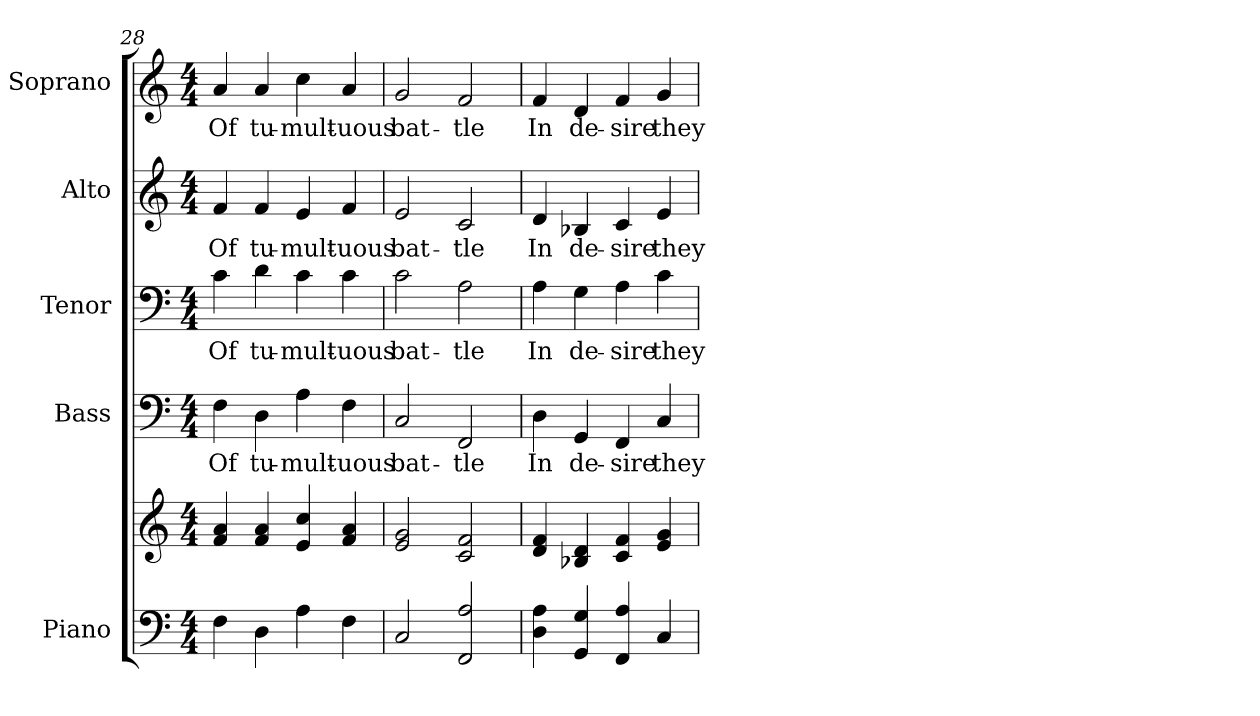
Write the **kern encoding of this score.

**kern	**kern	**kern	**text	**kern	**text	**kern	**text	**kern	**text
*part5	*part5	*part4	*part4	*part3	*part3	*part2	*part2	*part1	*part1
*staff6	*staff5	*staff4	*staff4	*staff3	*staff3	*staff2	*staff2	*staff1	*staff1
*I"Piano	*	*I"Bass	*	*I"Tenor	*	*I"Alto	*	*I"Soprano	*
*I'Pno.	*	*I'B.	*	*I'T.	*	*I'A.	*	*I'S.	*
!!LO:PB:g=z
*clefF4	*clefG2	*clefF4	*	*clefF4	*	*clefG2	*	*clefG2	*
*k[]	*k[]	*k[]	*	*k[]	*	*k[]	*	*k[]	*
*C:	*C:	*C:	*	*C:	*	*C:	*	*C:	*
*M4/4	*M4/4	*M4/4	*	*M4/4	*	*M4/4	*	*M4/4	*
=28	=28	=28	=28	=28	=28	=28	=28	=28	=28
!	!	!	!LO:LY:b:color=#000000	!	!	!	!	!	!
!	!	!	!	!	!LO:LY:b:color=#000000	!	!	!	!
!	!	!	!	!	!	!	!LO:LY:b:color=#000000	!	!
!	!	!	!	!	!	!	!	!	!LO:LY:b:color=#000000
4Fi\	4fi/ 4ai	4Fi\	Of	4ci\	Of	4fi/	Of	4ai/	Of
!	!	!	!LO:LY:b:color=#000000	!	!	!	!	!	!
!	!	!	!	!	!LO:LY:b:color=#000000	!	!	!	!
!	!	!	!	!	!	!	!LO:LY:b:color=#000000	!	!
!	!	!	!	!	!	!	!	!	!LO:LY:b:color=#000000
4Di\	4fi/ 4ai	4Di\	tu-	4di\	tu-	4fi/	tu-	4ai/	tu-
!	!	!	!LO:LY:b:color=#000000	!	!	!	!	!	!
!	!	!	!	!	!LO:LY:b:color=#000000	!	!	!	!
!	!	!	!	!	!	!	!LO:LY:b:color=#000000	!	!
!	!	!	!	!	!	!	!	!	!LO:LY:b:color=#000000
4Ai\	4ei/ 4cci	4Ai\	-mult-	4ci\	-mult-	4ei/	-mult-	4cci\	-mult-
!	!	!	!LO:LY:b:color=#000000	!	!	!	!	!	!
!	!	!	!	!	!LO:LY:b:color=#000000	!	!	!	!
!	!	!	!	!	!	!	!LO:LY:b:color=#000000	!	!
!	!	!	!	!	!	!	!	!	!LO:LY:b:color=#000000
4Fi\	4fi/ 4ai	4Fi\	-uous	4ci\	-uous	4fi/	-uous	4ai/	-uous
=29	=29	=29	=29	=29	=29	=29	=29	=29	=29
!	!	!	!LO:LY:b:color=#000000	!	!	!	!	!	!
!	!	!	!	!	!LO:LY:b:color=#000000	!	!	!	!
!	!	!	!	!	!	!	!LO:LY:b:color=#000000	!	!
!	!	!	!	!	!	!	!	!	!LO:LY:b:color=#000000
2Ci/	2ei/ 2gi	2Ci/	bat-	2ci\	bat-	2ei/	bat-	2gi/	bat-
!	!	!	!LO:LY:b:color=#000000	!	!	!	!	!	!
!	!	!	!	!	!LO:LY:b:color=#000000	!	!	!	!
!	!	!	!	!	!	!	!LO:LY:b:color=#000000	!	!
!	!	!	!	!	!	!	!	!	!LO:LY:b:color=#000000
2FFi/ 2Ai	2ci/ 2fi	2FFi/	-tle	2Ai\	-tle	2ci/	-tle	2fi/	-tle
=30	=30	=30	=30	=30	=30	=30	=30	=30	=30
!	!	!	!LO:LY:b:color=#000000	!	!	!	!	!	!
!	!	!	!	!	!LO:LY:b:color=#000000	!	!	!	!
!	!	!	!	!	!	!	!LO:LY:b:color=#000000	!	!
!	!	!	!	!	!	!	!	!	!LO:LY:b:color=#000000
4Di\ 4Ai	4di/ 4fi	4Di\	In	4Ai\	In	4di/	In	4fi/	In
!	!	!	!LO:LY:b:color=#000000	!	!	!	!	!	!
!	!	!	!	!	!LO:LY:b:color=#000000	!	!	!	!
!	!	!	!	!	!	!	!LO:LY:b:color=#000000	!	!
!	!	!	!	!	!	!	!	!	!LO:LY:b:color=#000000
4GGi/ 4Gi	4B-Xi/ 4di	4GGi/	de-	4Gi\	de-	4B-Xi/	de-	4di/	de-
!	!	!	!LO:LY:b:color=#000000	!	!	!	!	!	!
!	!	!	!	!	!LO:LY:b:color=#000000	!	!	!	!
!	!	!	!	!	!	!	!LO:LY:b:color=#000000	!	!
!	!	!	!	!	!	!	!	!	!LO:LY:b:color=#000000
4FFi/ 4Ai	4ci/ 4fi	4FFi/	-sire	4Ai\	-sire	4ci/	-sire	4fi/	-sire
!	!	!	!LO:LY:b:color=#000000	!	!	!	!	!	!
!	!	!	!	!	!LO:LY:b:color=#000000	!	!	!	!
!	!	!	!	!	!	!	!LO:LY:b:color=#000000	!	!
!	!	!	!	!	!	!	!	!	!LO:LY:b:color=#000000
4Ci/	4ei/ 4gi	4Ci/	they	4ci\	they	4ei/	they	4gi/	they
=	=	=	=	=	=	=	=	=	=
*-	*-	*-	*-	*-	*-	*-	*-	*-	*-
